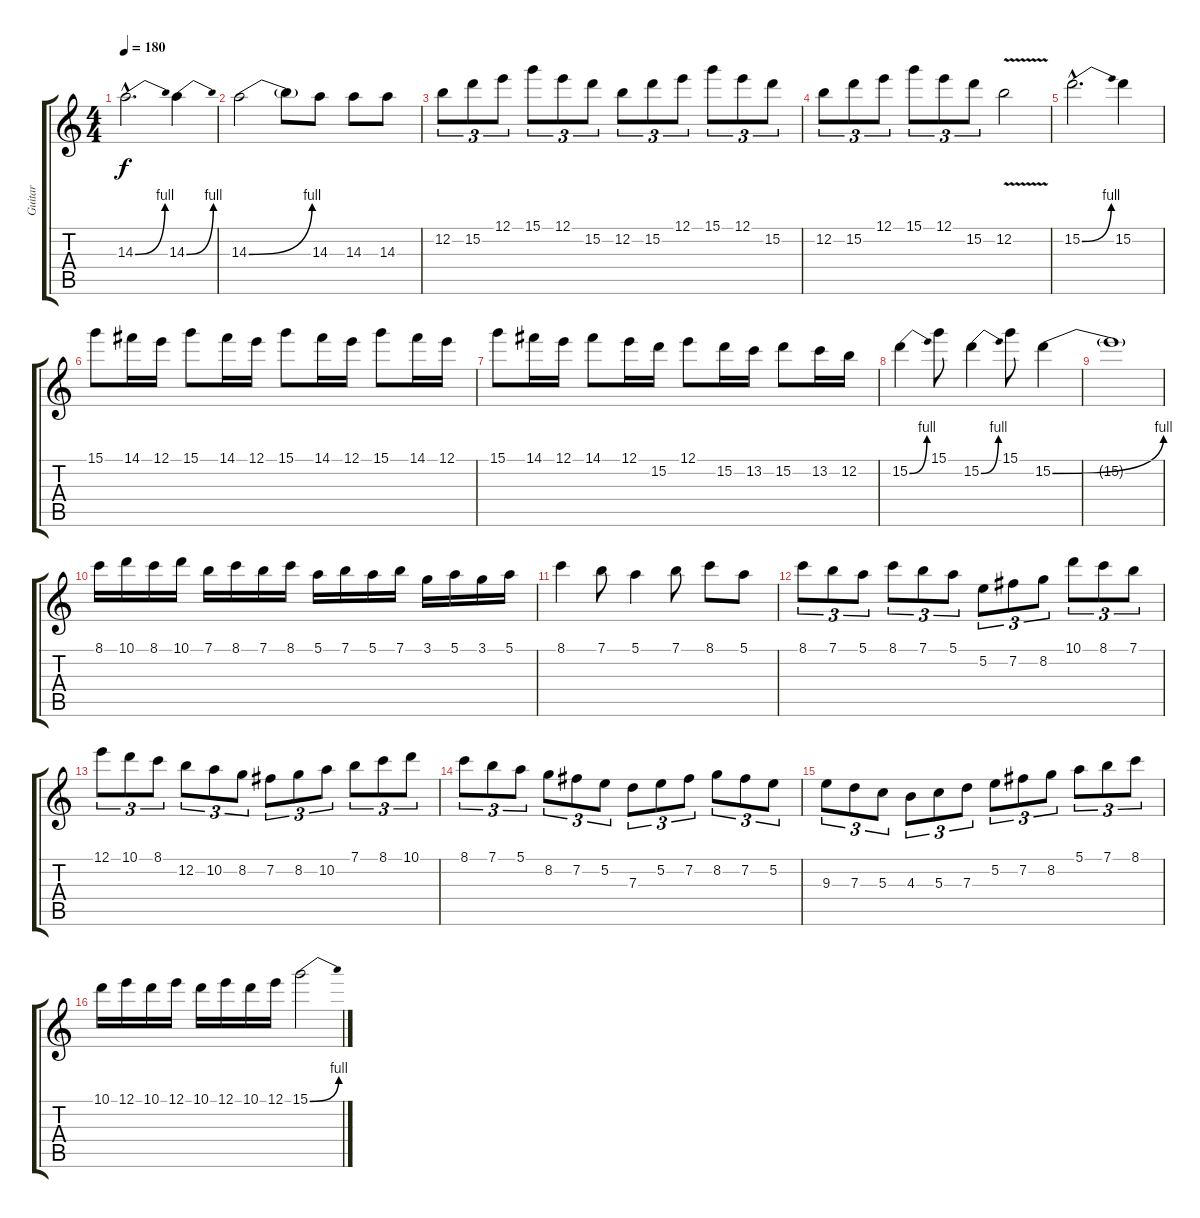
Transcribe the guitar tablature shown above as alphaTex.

\track ("Guitar" "Guitar") {instrument distortionguitar}
\staff {score tabs}
\tuning (E4 B3 G3 D3 A2 E2) {hide}
\ts (4 4)
\tempo 180
\clef g2
\ks c
14.3{be (bend 0 0 60 4) hac}.2{d dy f} 14.3{be (bend 0 0 60 4)}.4 |
14.3{be (bend 0 0 60 4)}.2 14.3{t}.8 14.3.8 14.3.8 14.3.8 |
12.2.8{tu (3 2)} 15.2.8{tu (3 2)} 12.1.8{tu (3 2)} 15.1.8{tu (3 2)} 12.1.8{tu (3 2)} 15.2.8{tu (3 2)} 12.2.8{tu (3 2)} 15.2.8{tu (3 2)} 12.1.8{tu (3 2)} 15.1.8{tu (3 2)} 12.1.8{tu (3 2)} 15.2.8{tu (3 2)} |
12.2.8{tu (3 2)} 15.2.8{tu (3 2)} 12.1.8{tu (3 2)} 15.1.8{tu (3 2)} 12.1.8{tu (3 2)} 15.2.8{tu (3 2)} 12.2{v}.2 |
15.2{be (bend 0 0 60 4) hac}.2{d} 15.2.4 |
15.1.8 14.1.16 12.1.16 15.1.8 14.1.16 12.1.16 15.1.8 14.1.16 12.1.16 15.1.8 14.1.16 12.1.16 |
15.1.8 14.1.16 12.1.16 14.1.8 12.1.16 15.2.16 12.1.8 15.2.16 13.2.16 15.2.8 13.2.16 12.2.16 |
15.2{be (bend 0 0 60 4)}.4 15.1.8 15.2{be (bend 0 0 60 4)}.4 15.1.8 15.2{be (bend 0 0 60 4)}.4 |
15.2{t}.1 |
8.1.16 10.1.16 8.1.16 10.1.16 7.1.16 8.1.16 7.1.16 8.1.16 5.1.16 7.1.16 5.1.16 7.1.16 3.1.16 5.1.16 3.1.16 5.1.16 |
8.1.4 7.1.8 5.1.4 7.1.8 8.1.8 5.1.8 |
8.1.8{tu (3 2)} 7.1.8{tu (3 2)} 5.1.8{tu (3 2)} 8.1.8{tu (3 2)} 7.1.8{tu (3 2)} 5.1.8{tu (3 2)} 5.2.8{tu (3 2)} 7.2.8{tu (3 2)} 8.2.8{tu (3 2)} 10.1.8{tu (3 2)} 8.1.8{tu (3 2)} 7.1.8{tu (3 2)} |
12.1.8{tu (3 2)} 10.1.8{tu (3 2)} 8.1.8{tu (3 2)} 12.2.8{tu (3 2)} 10.2.8{tu (3 2)} 8.2.8{tu (3 2)} 7.2.8{tu (3 2)} 8.2.8{tu (3 2)} 10.2.8{tu (3 2)} 7.1.8{tu (3 2)} 8.1.8{tu (3 2)} 10.1.8{tu (3 2)} |
8.1.8{tu (3 2)} 7.1.8{tu (3 2)} 5.1.8{tu (3 2)} 8.2.8{tu (3 2)} 7.2.8{tu (3 2)} 5.2.8{tu (3 2)} 7.3.8{tu (3 2)} 5.2.8{tu (3 2)} 7.2.8{tu (3 2)} 8.2.8{tu (3 2)} 7.2.8{tu (3 2)} 5.2.8{tu (3 2)} |
9.3.8{tu (3 2)} 7.3.8{tu (3 2)} 5.3.8{tu (3 2)} 4.3.8{tu (3 2)} 5.3.8{tu (3 2)} 7.3.8{tu (3 2)} 5.2.8{tu (3 2)} 7.2.8{tu (3 2)} 8.2.8{tu (3 2)} 5.1.8{tu (3 2)} 7.1.8{tu (3 2)} 8.1.8{tu (3 2)} |
10.1.16 12.1.16 10.1.16 12.1.16 10.1.16 12.1.16 10.1.16 12.1.16 15.1{be (bend 0 0 60 4)}.2
